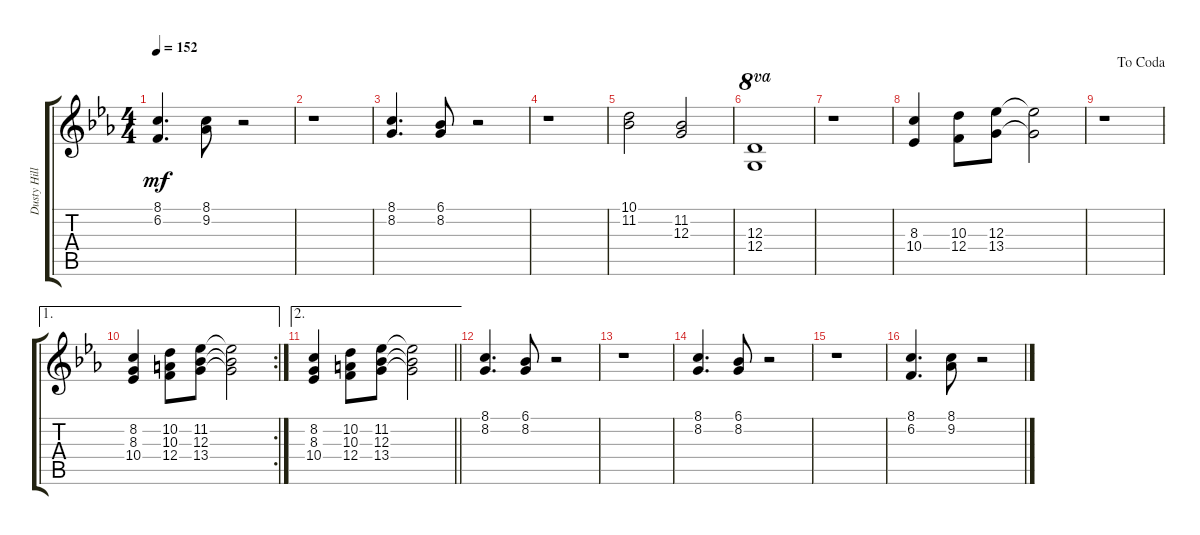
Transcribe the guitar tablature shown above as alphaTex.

\track ("Dusty Hill-Synth arr for gtr." "Dusty Hill") {instrument synthstrings1}
\staff {score tabs}
\tuning (E4 B3 G3 D4 A3 E3) {hide}
\ts (4 4)
\tempo 152
\clef g2
\ks eb
(8.1 6.2).4{d dy mf} (8.1 9.2).8 r.2 |
r.1 |
(8.1 8.2).4{d} (6.1 8.2).8 r.2 |
r.1 |
(10.1 11.2).2 (11.2 12.3).2 |
(12.3 12.4).1{ot 8va} |
r.1 |
(8.3 10.4).4 (10.3 12.4).8 (12.3 13.4).8 (12.3{t} 13.4{t}).2 |
\jump dacoda
r.1 |
\ae 1
\rc 2
(8.2 8.3 10.4).4 (10.2 10.3 12.4).8 (11.2 12.3 13.4).8 (11.2{t} 12.3{t} 13.4{t}).2 |
\ae 2
\barLineRight lightlight
(8.2 8.3 10.4).4 (10.2 10.3 12.4).8 (11.2 12.3 13.4).8 (11.2{t} 12.3{t} 13.4{t}).2 |
(8.1 8.2).4{d} (6.1 8.2).8 r.2 |
r.1 |
(8.1 8.2).4{d} (6.1 8.2).8 r.2 |
r.1 |
(8.1 6.2).4{d} (8.1 9.2).8 r.2
